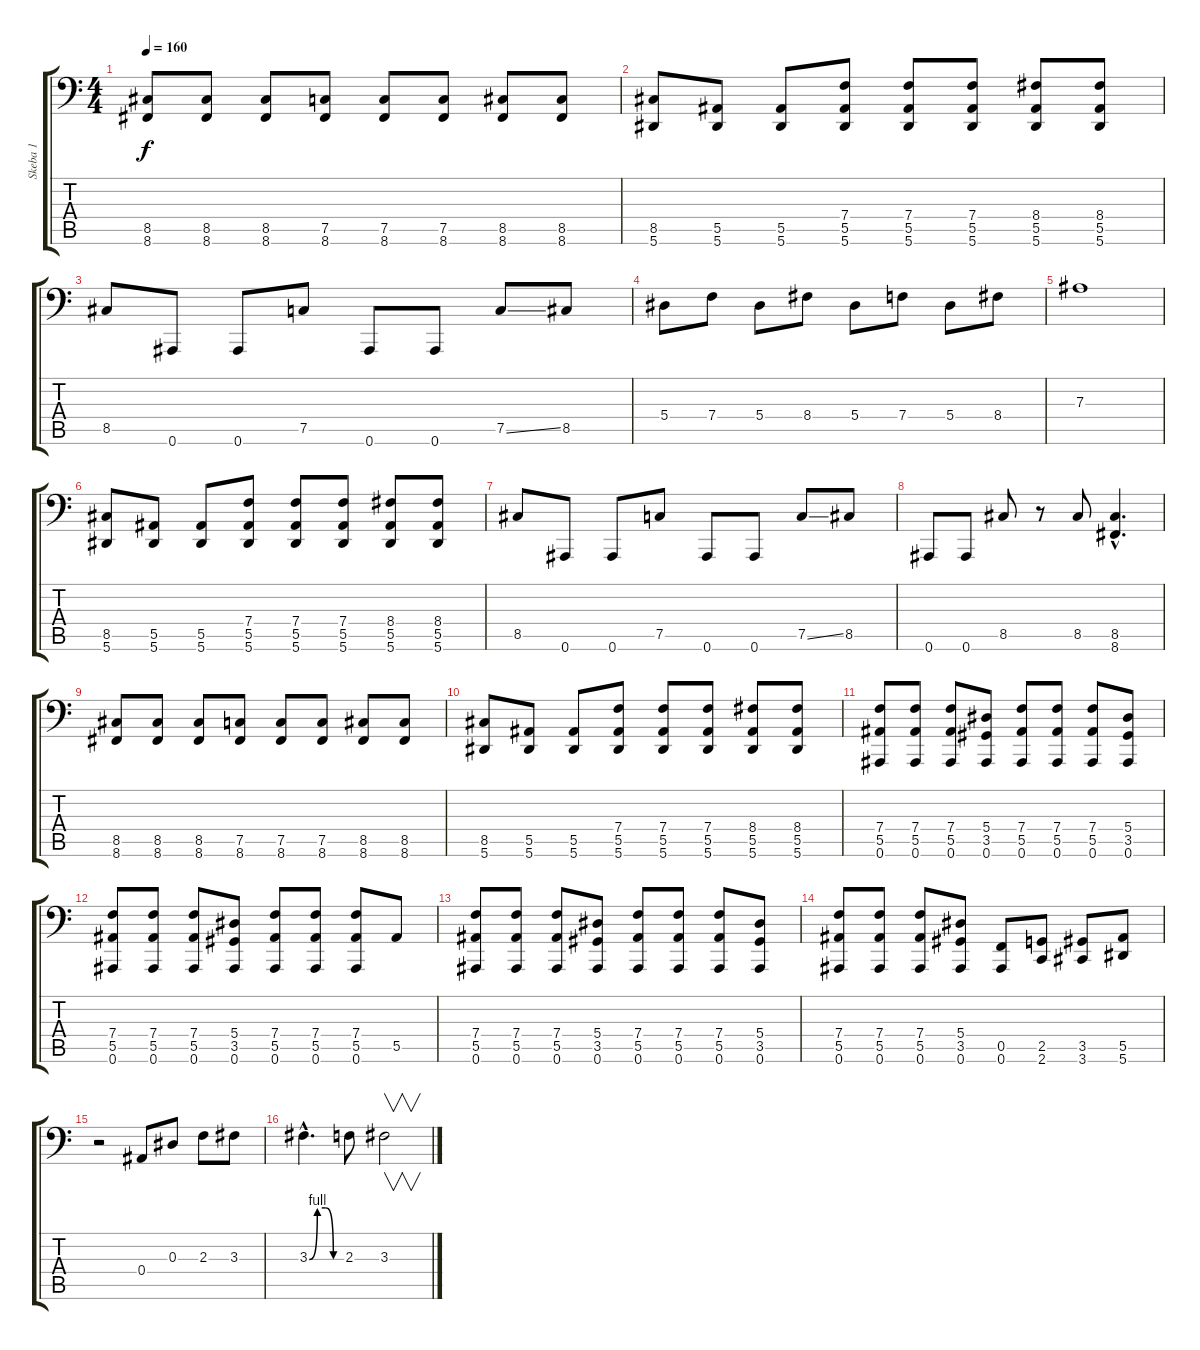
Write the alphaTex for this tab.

\track ("Skeba 1" "Skeba 1") {instrument lead2sawtooth}
\staff {score tabs}
\tuning (C4 G3 Eb3 Bb2 F2 Bb1) {hide}
\ts (4 4)
\tempo 160
\clef f4
\ks c
(8.5 8.6).8{dy f} (8.5 8.6).8 (8.5 8.6).8 (7.5 8.6).8 (7.5 8.6).8 (7.5 8.6).8 (8.5 8.6).8 (8.5 8.6).8 |
(8.5 5.6).8 (5.5 5.6).8 (5.5 5.6).8 (7.4 5.5 5.6).8 (7.4 5.5 5.6).8 (7.4 5.5 5.6).8 (8.4 5.5 5.6).8 (8.4 5.5 5.6).8 |
8.5.8 0.6.8 0.6.8 7.5.8 0.6.8 0.6.8 7.5{ss}.8 8.5.8 |
5.4.8 7.4.8 5.4.8 8.4.8 5.4.8 7.4.8 5.4.8 8.4.8 |
7.3.1 |
(8.5 5.6).8 (5.5 5.6).8 (5.5 5.6).8 (7.4 5.5 5.6).8 (7.4 5.5 5.6).8 (7.4 5.5 5.6).8 (8.4 5.5 5.6).8 (8.4 5.5 5.6).8 |
8.5.8 0.6.8 0.6.8 7.5.8 0.6.8 0.6.8 7.5{ss}.8 8.5.8 |
0.6.8 0.6.8 8.5.8 r.8 8.5.8 (8.5{hac} 8.6{hac}).4{d} |
(8.5 8.6).8 (8.5 8.6).8 (8.5 8.6).8 (7.5 8.6).8 (7.5 8.6).8 (7.5 8.6).8 (8.5 8.6).8 (8.5 8.6).8 |
(8.5 5.6).8 (5.5 5.6).8 (5.5 5.6).8 (7.4 5.5 5.6).8 (7.4 5.5 5.6).8 (7.4 5.5 5.6).8 (8.4 5.5 5.6).8 (8.4 5.5 5.6).8 |
(7.4 5.5 0.6).8 (7.4 5.5 0.6).8 (7.4 5.5 0.6).8 (5.4 3.5 0.6).8 (7.4 5.5 0.6).8 (7.4 5.5 0.6).8 (7.4 5.5 0.6).8 (5.4 3.5 0.6).8 |
(7.4 5.5 0.6).8 (7.4 5.5 0.6).8 (7.4 5.5 0.6).8 (5.4 3.5 0.6).8 (7.4 5.5 0.6).8 (7.4 5.5 0.6).8 (7.4 5.5 0.6).8 5.5.8 |
(7.4 5.5 0.6).8 (7.4 5.5 0.6).8 (7.4 5.5 0.6).8 (5.4 3.5 0.6).8 (7.4 5.5 0.6).8 (7.4 5.5 0.6).8 (7.4 5.5 0.6).8 (5.4 3.5 0.6).8 |
(7.4 5.5 0.6).8 (7.4 5.5 0.6).8 (7.4 5.5 0.6).8 (5.4 3.5 0.6).8 (0.5 0.6).8 (2.5 2.6).8 (3.5 3.6).8 (5.5 5.6).8 |
r.2 0.4.8 0.3.8 2.3.8 3.3.8 |
3.3{be (custom 0 0 15 4 30 4 45 0 60 0) hac}.4{d} 2.3.8 3.3.2{v}
